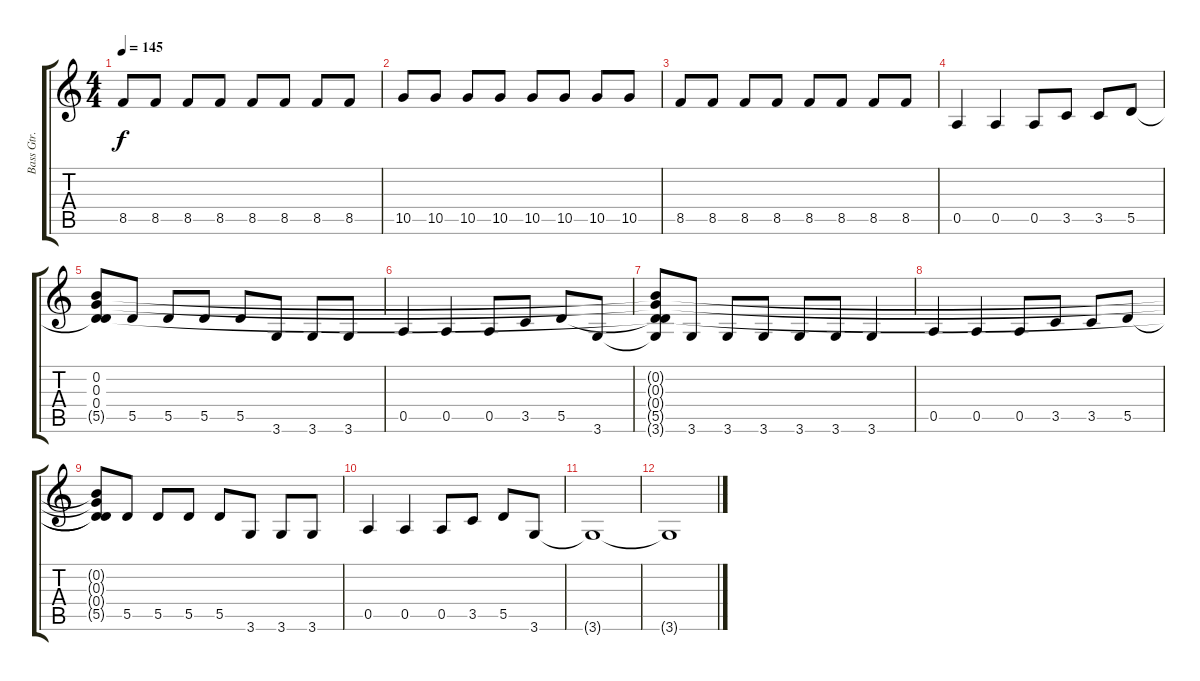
\track ("Bass Gtr." "Bass Gtr.") {instrument electricbasspick}
\staff {score tabs}
\tuning (E4 B3 G3 D3 A2 E2) {hide}
\ts (4 4)
\tempo 145
\clef g2
\ks c
8.5.8{dy f} 8.5.8 8.5.8 8.5.8 8.5.8 8.5.8 8.5.8 8.5.8 |
10.5.8 10.5.8 10.5.8 10.5.8 10.5.8 10.5.8 10.5.8 10.5.8 |
8.5.8 8.5.8 8.5.8 8.5.8 8.5.8 8.5.8 8.5.8 8.5.8 |
0.5.4 0.5.4 0.5.8 3.5.8 3.5.8 5.5.8 |
(0.2 0.3 0.4 5.5{t}).8 5.5.8 5.5.8 5.5.8 5.5.8 3.6.8 3.6.8 3.6.8 |
0.5.4 0.5.4 0.5.8 3.5.8 5.5.8 3.6.8 |
(0.2{t} 0.3{t} 0.4{t} 5.5{t} 3.6{t}).8 3.6.8 3.6.8 3.6.8 3.6.8 3.6.8 3.6.4 |
0.5.4 0.5.4 0.5.8 3.5.8 3.5.8 5.5.8 |
(0.2{t} 0.3{t} 0.4{t} 5.5{t}).8 5.5.8 5.5.8 5.5.8 5.5.8 3.6.8 3.6.8 3.6.8 |
0.5.4 0.5.4 0.5.8 3.5.8 5.5.8 3.6.8 |
3.6{t}.1 |
3.6{t}.1
